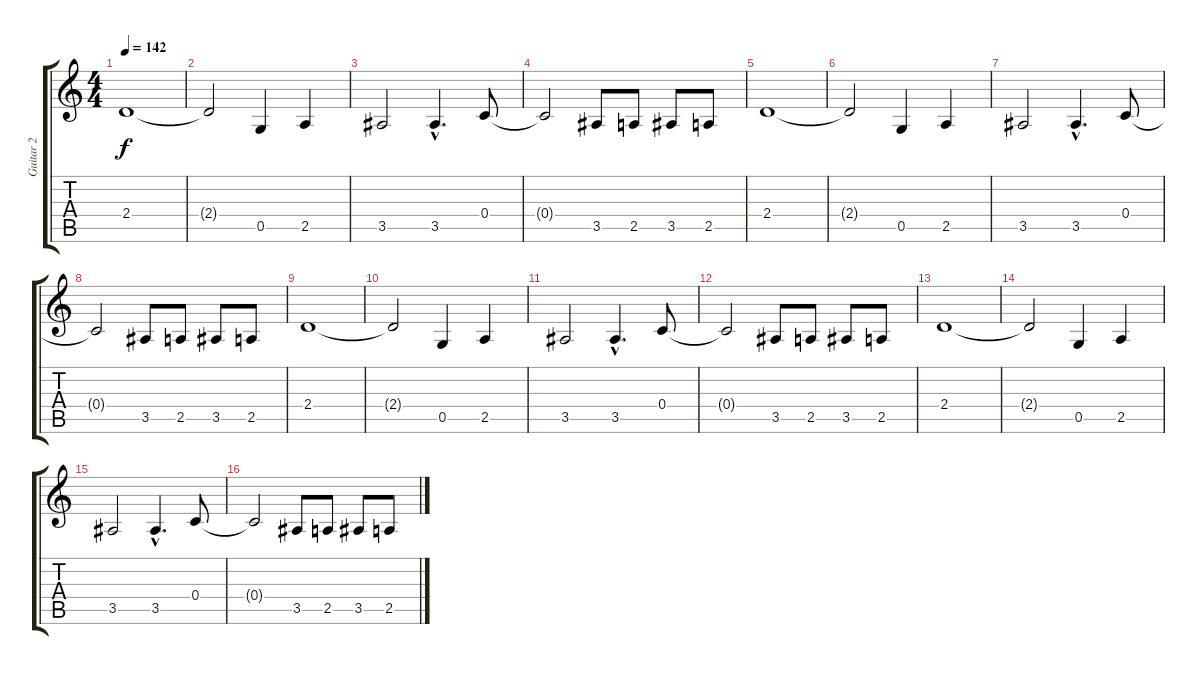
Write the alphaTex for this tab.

\track ("Guitar 2" "Guitar 2") {instrument distortionguitar}
\staff {score tabs}
\tuning (D4 A3 F3 C3 G2 D2) {hide}
\ts (4 4)
\tempo 142
\clef g2
\ks c
2.4.1{dy f} |
2.4{t}.2 0.5.4 2.5.4 |
3.5.2 3.5{hac}.4{d} 0.4.8 |
0.4{t}.2 3.5.8 2.5.8 3.5.8 2.5.8 |
2.4.1 |
2.4{t}.2 0.5.4 2.5.4 |
3.5.2 3.5{hac}.4{d} 0.4.8 |
0.4{t}.2 3.5.8 2.5.8 3.5.8 2.5.8 |
2.4.1 |
2.4{t}.2 0.5.4 2.5.4 |
3.5.2 3.5{hac}.4{d} 0.4.8 |
0.4{t}.2 3.5.8 2.5.8 3.5.8 2.5.8 |
2.4.1 |
2.4{t}.2 0.5.4 2.5.4 |
3.5.2 3.5{hac}.4{d} 0.4.8 |
0.4{t}.2 3.5.8 2.5.8 3.5.8 2.5.8
